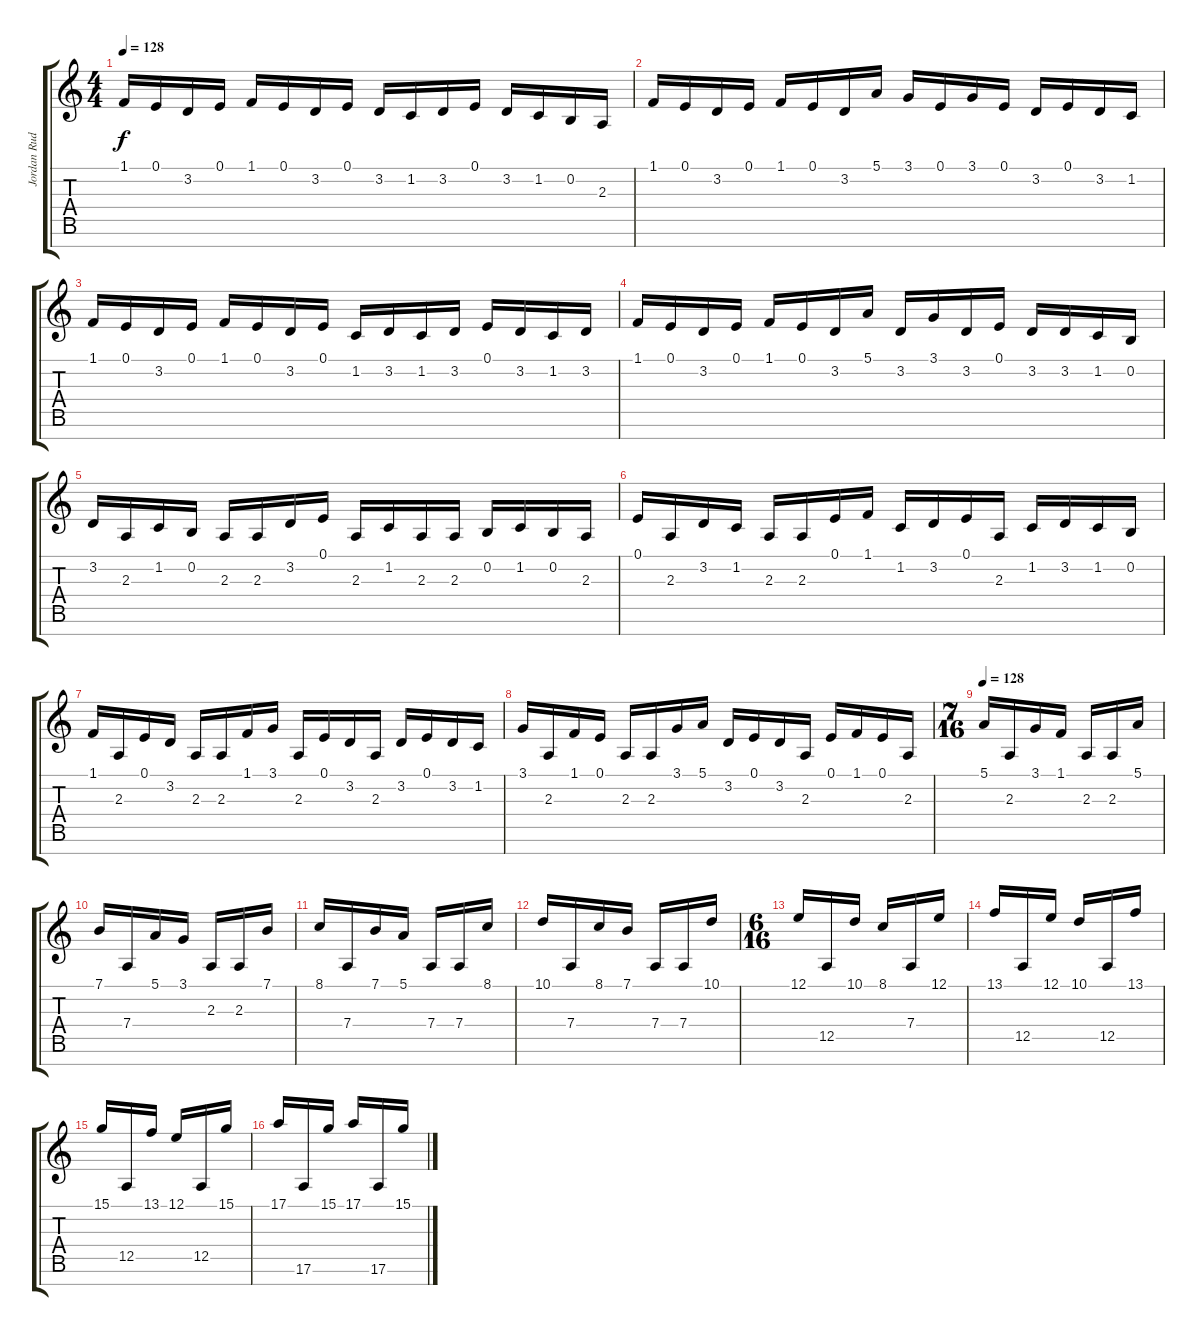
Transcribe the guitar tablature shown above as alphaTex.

\track ("Jordan Rudess Lead 2 (Dual Voice)" "Jordan Rud") {instrument lead2sawtooth}
\staff {score tabs}
\tuning (E4 B3 G3 D3 A2 E2 B1) {hide}
\ts (4 4)
\tempo 128
\clef g2
\ks c
1.1.16{dy f} 0.1.16 3.2.16 0.1.16 1.1.16 0.1.16 3.2.16 0.1.16 3.2.16 1.2.16 3.2.16 0.1.16 3.2.16 1.2.16 0.2.16 2.3.16 |
1.1.16 0.1.16 3.2.16 0.1.16 1.1.16 0.1.16 3.2.16 5.1.16 3.1.16 0.1.16 3.1.16 0.1.16 3.2.16 0.1.16 3.2.16 1.2.16 |
1.1.16 0.1.16 3.2.16 0.1.16 1.1.16 0.1.16 3.2.16 0.1.16 1.2.16 3.2.16 1.2.16 3.2.16 0.1.16 3.2.16 1.2.16 3.2.16 |
1.1.16 0.1.16 3.2.16 0.1.16 1.1.16 0.1.16 3.2.16 5.1.16 3.2.16 3.1.16 3.2.16 0.1.16 3.2.16 3.2.16 1.2.16 0.2.16 |
3.2.16 2.3.16 1.2.16 0.2.16 2.3.16 2.3.16 3.2.16 0.1.16 2.3.16 1.2.16 2.3.16 2.3.16 0.2.16 1.2.16 0.2.16 2.3.16 |
0.1.16 2.3.16 3.2.16 1.2.16 2.3.16 2.3.16 0.1.16 1.1.16 1.2.16 3.2.16 0.1.16 2.3.16 1.2.16 3.2.16 1.2.16 0.2.16 |
1.1.16 2.3.16 0.1.16 3.2.16 2.3.16 2.3.16 1.1.16 3.1.16 2.3.16 0.1.16 3.2.16 2.3.16 3.2.16 0.1.16 3.2.16 1.2.16 |
3.1.16 2.3.16 1.1.16 0.1.16 2.3.16 2.3.16 3.1.16 5.1.16 3.2.16 0.1.16 3.2.16 2.3.16 0.1.16 1.1.16 0.1.16 2.3.16 |
\ts (7 16)
\tempo 128
5.1.16 2.3.16 3.1.16 1.1.16 2.3.16 2.3.16 5.1.16 |
7.1.16 7.4.16 5.1.16 3.1.16 2.3.16 2.3.16 7.1.16 |
8.1.16 7.4.16 7.1.16 5.1.16 7.4.16 7.4.16 8.1.16 |
10.1.16 7.4.16 8.1.16 7.1.16 7.4.16 7.4.16 10.1.16 |
\ts (6 16)
12.1.16 12.5.16 10.1.16 8.1.16 7.4.16 12.1.16 |
13.1.16 12.5.16 12.1.16 10.1.16 12.5.16 13.1.16 |
15.1.16 12.5.16 13.1.16 12.1.16 12.5.16 15.1.16 |
17.1.16 17.6.16 15.1.16 17.1.16 17.6.16 15.1.16
